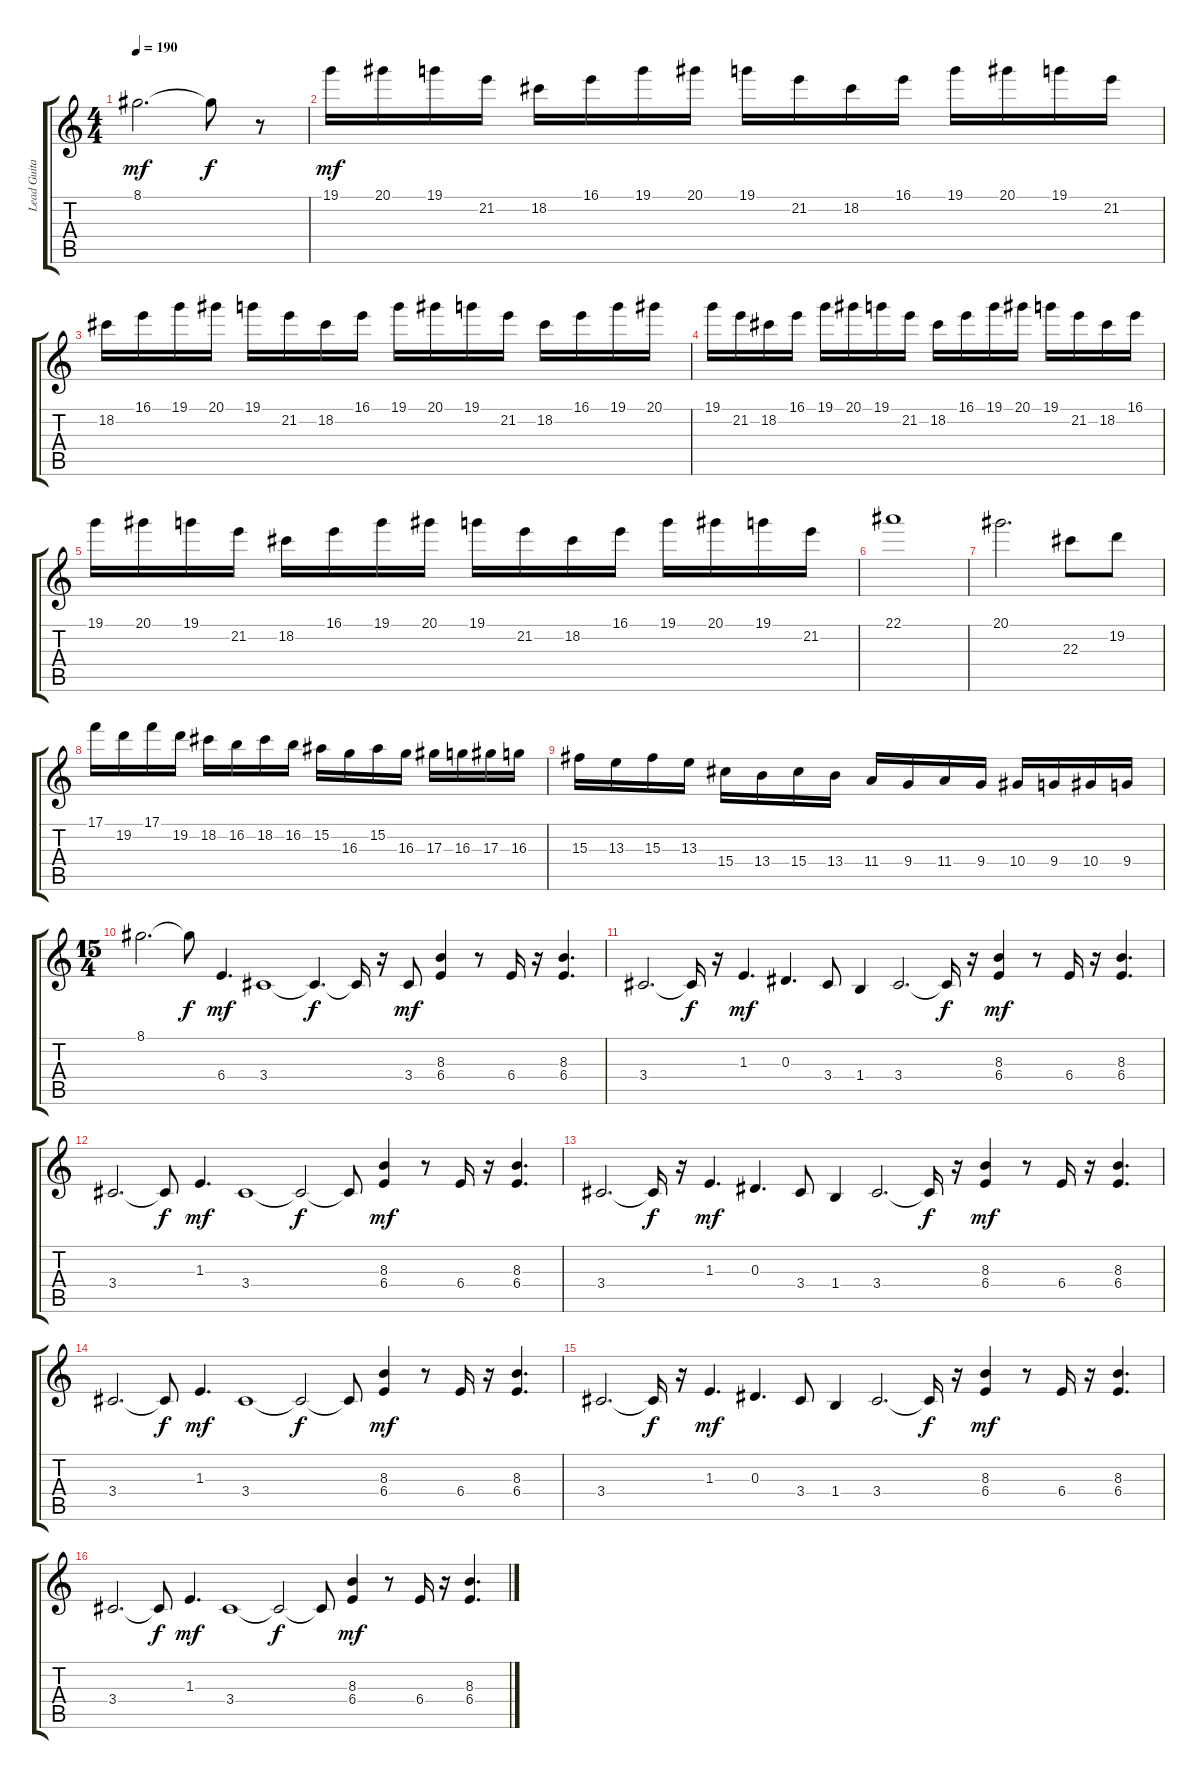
\track ("Lead Guitar" "Lead Guita") {instrument distortionguitar}
\staff {score tabs}
\tuning (C4 G3 Eb3 Bb2 F2 C2) {hide}
\ts (4 4)
\tempo 190
\clef g2
\ks c
8.1.2{d dy mf} 8.1{t}.8{dy f} r.8 |
19.1.16{dy mf} 20.1.16 19.1.16 21.2.16 18.2.16 16.1.16 19.1.16 20.1.16 19.1.16 21.2.16 18.2.16 16.1.16 19.1.16 20.1.16 19.1.16 21.2.16 |
18.2.16 16.1.16 19.1.16 20.1.16 19.1.16 21.2.16 18.2.16 16.1.16 19.1.16 20.1.16 19.1.16 21.2.16 18.2.16 16.1.16 19.1.16 20.1.16 |
19.1.16 21.2.16 18.2.16 16.1.16 19.1.16 20.1.16 19.1.16 21.2.16 18.2.16 16.1.16 19.1.16 20.1.16 19.1.16 21.2.16 18.2.16 16.1.16 |
19.1.16 20.1.16 19.1.16 21.2.16 18.2.16 16.1.16 19.1.16 20.1.16 19.1.16 21.2.16 18.2.16 16.1.16 19.1.16 20.1.16 19.1.16 21.2.16 |
22.1.1 |
20.1.2{d} 22.3.8 19.2.8 |
17.1.16 19.2.16 17.1.16 19.2.16 18.2.16 16.2.16 18.2.16 16.2.16 15.2.16 16.3.16 15.2.16 16.3.16 17.3.16 16.3.16 17.3.16 16.3.16 |
15.3.16 13.3.16 15.3.16 13.3.16 15.4.16 13.4.16 15.4.16 13.4.16 11.4.16 9.4.16 11.4.16 9.4.16 10.4.16 9.4.16 10.4.16 9.4.16 |
\ts (15 4)
8.1.2{d volume 11} 8.1{t}.8{dy f} 6.4.4{d dy mf} 3.4.1 3.4{t}.4{d dy f} 3.4{t}.16 r.16 3.4.8{dy mf} (8.3 6.4).4 r.8 6.4.16 r.16 (8.3 6.4).4{d} |
3.4.2{d} 3.4{t}.16{dy f} r.16 1.3.4{d dy mf} 0.3.4{d} 3.4.8 1.4.4 3.4.2{d} 3.4{t}.16{dy f} r.16 (8.3 6.4).4{dy mf} r.8 6.4.16 r.16 (8.3 6.4).4{d} |
3.4.2{d} 3.4{t}.8{dy f} 1.3.4{d dy mf} 3.4.1 3.4{t}.2{dy f} 3.4{t}.8 (8.3 6.4).4{dy mf} r.8 6.4.16 r.16 (8.3 6.4).4{d} |
3.4.2{d} 3.4{t}.16{dy f} r.16 1.3.4{d dy mf} 0.3.4{d} 3.4.8 1.4.4 3.4.2{d} 3.4{t}.16{dy f} r.16 (8.3 6.4).4{dy mf} r.8 6.4.16 r.16 (8.3 6.4).4{d} |
3.4.2{d} 3.4{t}.8{dy f} 1.3.4{d dy mf} 3.4.1 3.4{t}.2{dy f} 3.4{t}.8 (8.3 6.4).4{dy mf} r.8 6.4.16 r.16 (8.3 6.4).4{d} |
3.4.2{d} 3.4{t}.16{dy f} r.16 1.3.4{d dy mf} 0.3.4{d} 3.4.8 1.4.4 3.4.2{d} 3.4{t}.16{dy f} r.16 (8.3 6.4).4{dy mf} r.8 6.4.16 r.16 (8.3 6.4).4{d} |
3.4.2{d} 3.4{t}.8{dy f} 1.3.4{d dy mf} 3.4.1 3.4{t}.2{dy f} 3.4{t}.8 (8.3 6.4).4{dy mf} r.8 6.4.16 r.16 (8.3 6.4).4{d}
